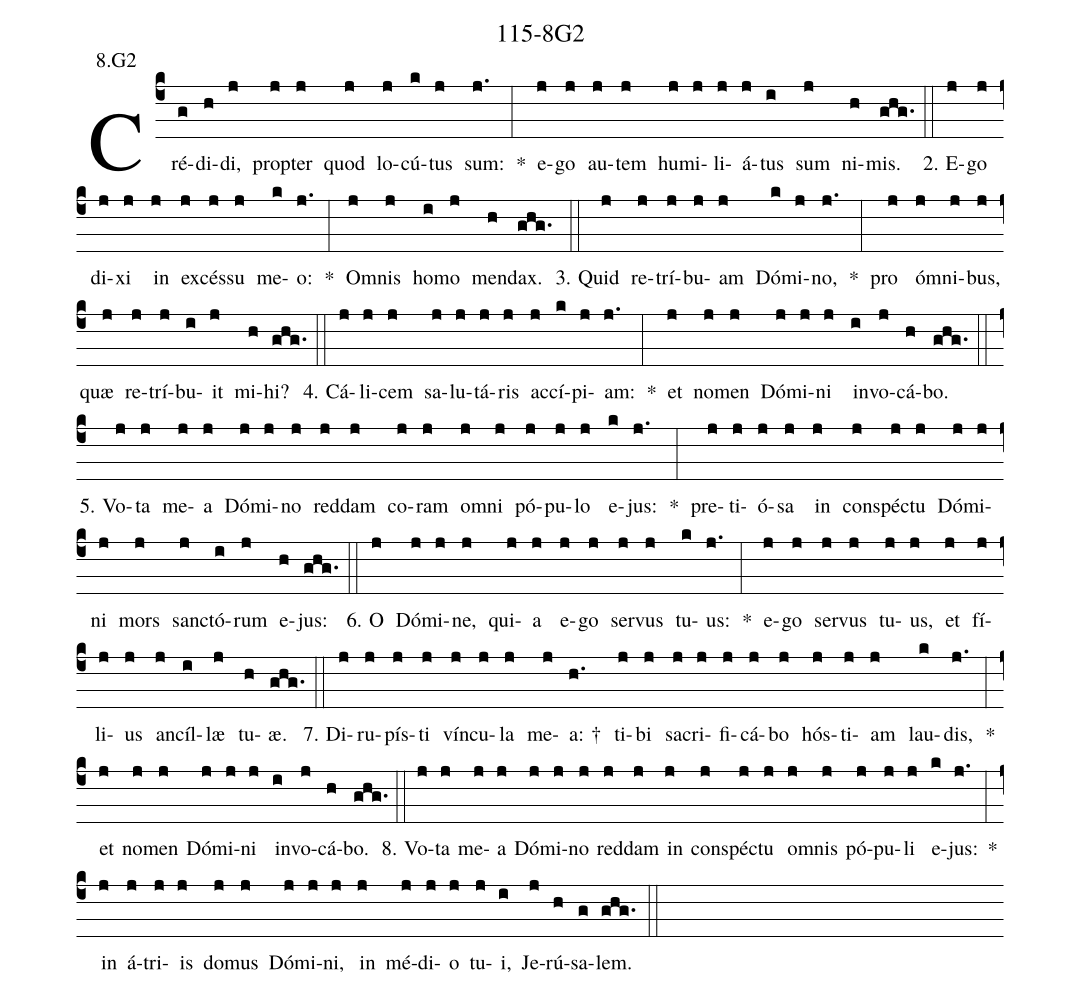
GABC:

name: 115-8G2;
annotation: 8.G2;
%%
(c4)Cré(g)di(h)di,(j) prop(j)ter(j) quod(j) lo(j)cú(k)tus(j) sum:(j.) *(:) e(j)go(j) au(j)tem(j) hu(j)mi(j)li(j)á(j)tus(i) sum(j) ni(h)mis.(ghg.) (::)
2. E(j)go(j) di(j)xi(j) in(j) ex(j)cés(j)su(j) me(k)o:(j.) *(:) Om(j)nis(j) ho(i)mo(j) men(h)dax.(ghg.) (::)
3. Quid(j) re(j)trí(j)bu(j)am(j) Dó(k)mi(j)no,(j.) *(:) pro(j) óm(j)ni(j)bus,(j) quæ(j) re(j)trí(j)bu(i)it(j) mi(h)hi?(ghg.) (::)
4. Cá(j)li(j)cem(j) sa(j)lu(j)tá(j)ris(j) ac(j)cí(k)pi(j)am:(j.) *(:) et(j) no(j)men(j) Dó(j)mi(j)ni(j) in(i)vo(j)cá(h)bo.(ghg.) (::)
5. Vo(j)ta(j) me(j)a(j) Dó(j)mi(j)no(j) red(j)dam(j) co(j)ram(j) om(j)ni(j) pó(j)pu(j)lo(j) e(k)jus:(j.) *(:) pre(j)ti(j)ó(j)sa(j) in(j) con(j)spéc(j)tu(j) Dó(j)mi(j)ni(j) mors(j) sanc(j)tó(i)rum(j) e(h)jus:(ghg.) (::)
6. O(j) Dó(j)mi(j)ne,(j) qui(j)a(j) e(j)go(j) ser(j)vus(j) tu(k)us:(j.) *(:) e(j)go(j) ser(j)vus(j) tu(j)us,(j) et(j) fí(j)li(j)us(j) an(j)cíl(i)læ(j) tu(h)æ.(ghg.) (::)
7. Di(j)ru(j)pís(j)ti(j) vín(j)cu(j)la(j) me(j)a: †(h.) ti(j)bi(j) sa(j)cri(j)fi(j)cá(j)bo(j) hós(j)ti(j)am(j) lau(k)dis,(j.) *(:) et(j) no(j)men(j) Dó(j)mi(j)ni(j) in(i)vo(j)cá(h)bo.(ghg.) (::)
8. Vo(j)ta(j) me(j)a(j) Dó(j)mi(j)no(j) red(j)dam(j) in(j) con(j)spéc(j)tu(j) om(j)nis(j) pó(j)pu(j)li(j) e(k)jus:(j.) *(:) in(j) á(j)tri(j)is(j) do(j)mus(j) Dó(j)mi(j)ni,(j) in(j) mé(j)di(j)o(j) tu(j)i,(i) Je(j)rú(h)sa(g)lem.(ghg.) (::)
